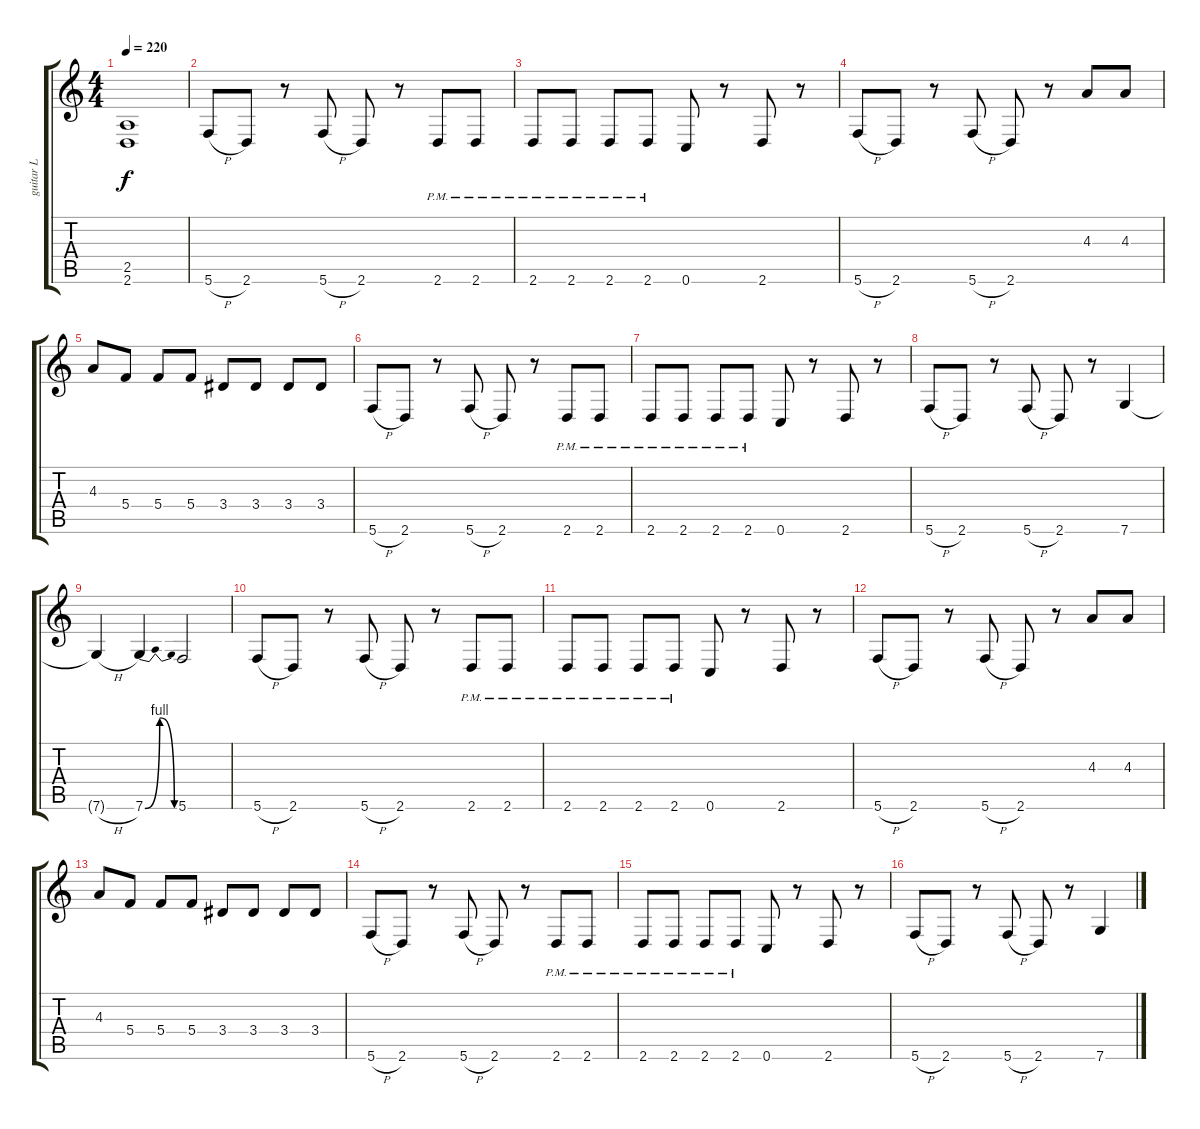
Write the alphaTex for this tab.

\track ("guitar L" "guitar L") {instrument distortionguitar}
\staff {score tabs}
\tuning (D4 A3 F3 C3 G2 C2) {hide}
\ts (4 4)
\tempo 220
\clef g2
\ks c
(2.5{t} 2.6{t}).1{dy f} |
5.6{h}.8 2.6.8 r.8 5.6{h}.8 2.6.8 r.8 2.6{pm}.8 2.6{pm}.8 |
2.6{pm}.8 2.6{pm}.8 2.6{pm}.8 2.6{pm}.8 0.6.8 r.8 2.6.8 r.8 |
5.6{h}.8 2.6.8 r.8 5.6{h}.8 2.6.8 r.8 4.3.8 4.3.8 |
4.3.8 5.4.8 5.4.8 5.4.8 3.4.8 3.4.8 3.4.8 3.4.8 |
5.6{h}.8 2.6.8 r.8 5.6{h}.8 2.6.8 r.8 2.6{pm}.8 2.6{pm}.8 |
2.6{pm}.8 2.6{pm}.8 2.6{pm}.8 2.6{pm}.8 0.6.8 r.8 2.6.8 r.8 |
5.6{h}.8 2.6.8 r.8 5.6{h}.8 2.6.8 r.8 7.6.4 |
7.6{h t}.4 7.6{be (bendrelease 0 0 30 4 30 4 60 0)}.4 5.6.2 |
5.6{h}.8 2.6.8 r.8 5.6{h}.8 2.6.8 r.8 2.6{pm}.8 2.6{pm}.8 |
2.6{pm}.8 2.6{pm}.8 2.6{pm}.8 2.6{pm}.8 0.6.8 r.8 2.6.8 r.8 |
5.6{h}.8 2.6.8 r.8 5.6{h}.8 2.6.8 r.8 4.3.8 4.3.8 |
4.3.8 5.4.8 5.4.8 5.4.8 3.4.8 3.4.8 3.4.8 3.4.8 |
5.6{h}.8 2.6.8 r.8 5.6{h}.8 2.6.8 r.8 2.6{pm}.8 2.6{pm}.8 |
2.6{pm}.8 2.6{pm}.8 2.6{pm}.8 2.6{pm}.8 0.6.8 r.8 2.6.8 r.8 |
5.6{h}.8 2.6.8 r.8 5.6{h}.8 2.6.8 r.8 7.6.4
